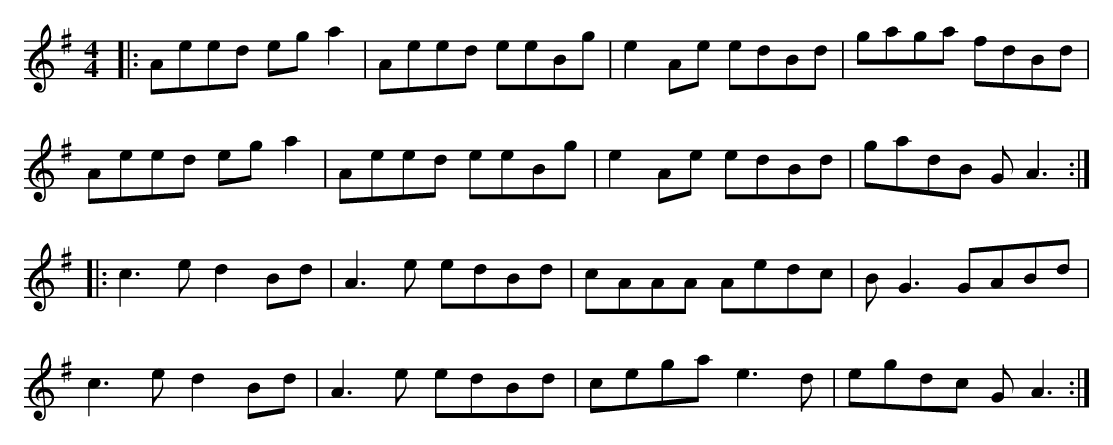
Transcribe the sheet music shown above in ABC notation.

X:1
M:4/4
K:Ador
|:Aeed ega2|Aeed eeBg|e2Ae edBd|gaga fdBd|
Aeed ega2|Aeed eeBg|e2Ae edBd|gadB GA3:|
|:c3e d2Bd|A3e edBd|cAAA Aedc|BG3 GABd|
c3e d2Bd|A3e edBd|cega e3d|egdc GA3:|
